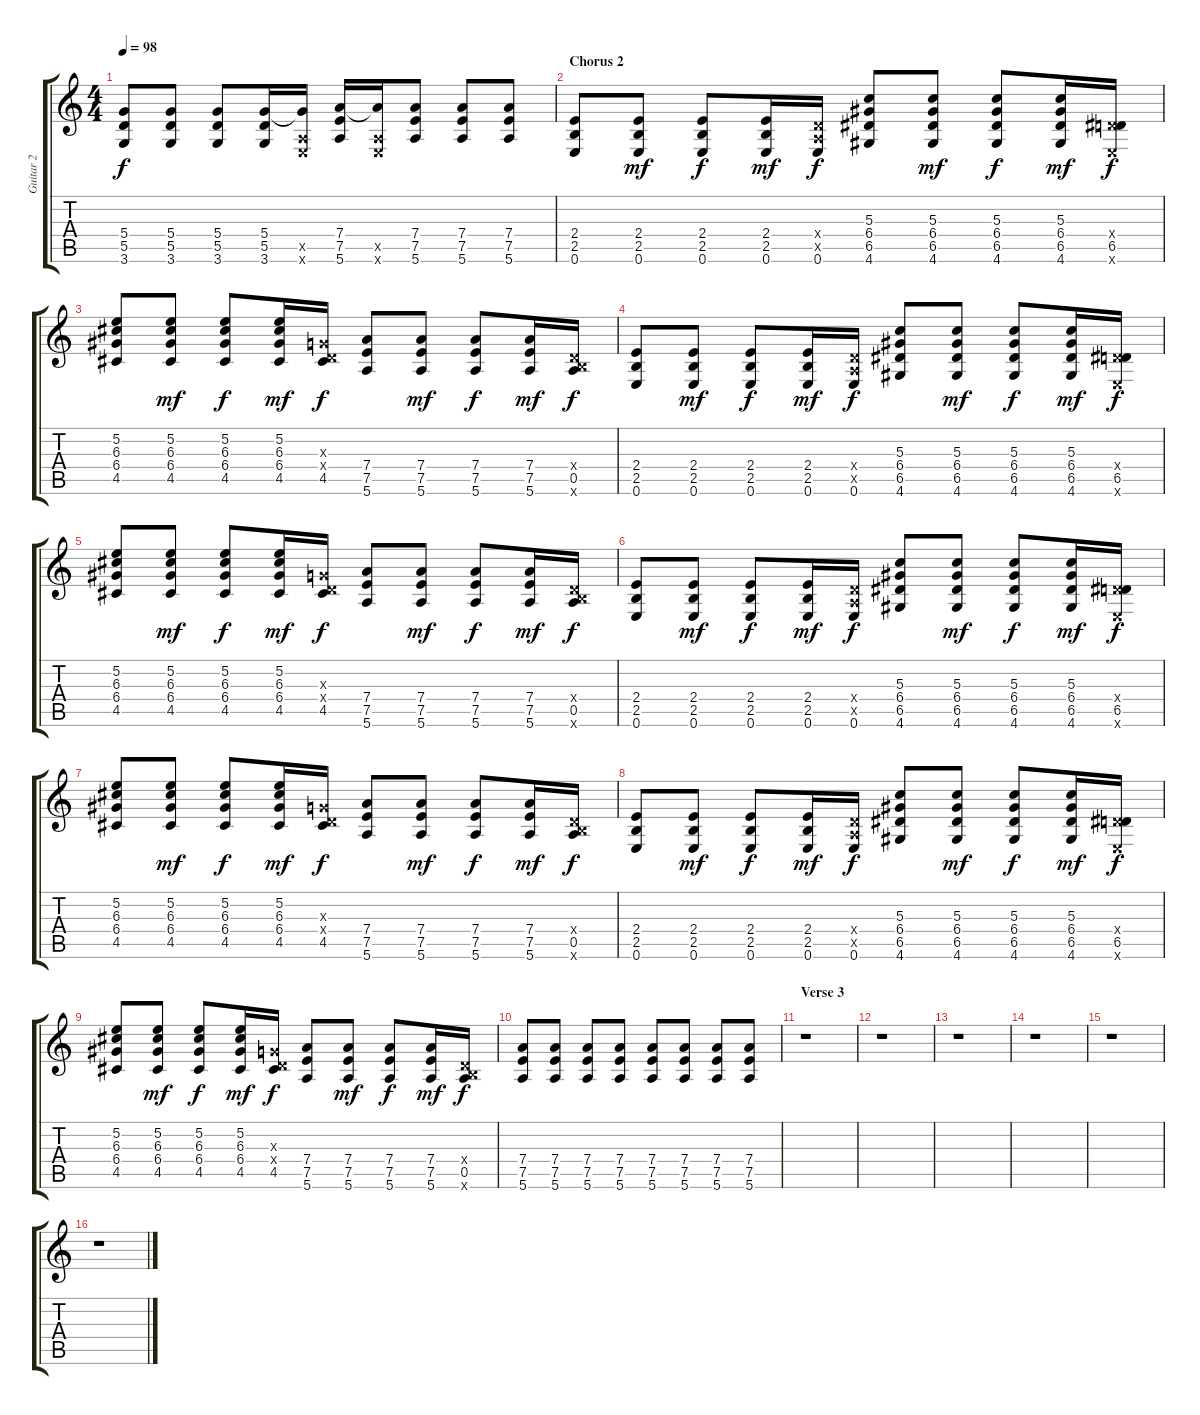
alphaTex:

\track ("Guitar 2" "Guitar 2") {instrument distortionguitar}
\staff {score tabs}
\tuning (E4 B3 G3 D3 A2 E2) {hide}
\ts (4 4)
\tempo 98
\clef g2
\ks c
(5.4 5.5 3.6).8{dy f} (5.4 5.5 3.6).8 (5.4 5.5 3.6).8 (5.4 5.5 3.6).16 (5.4{t} 0.5{x} 0.6{x}).16 (7.4 7.5 5.6).16 (7.4{t} 0.5{x} 0.6{x}).16 (7.4 7.5 5.6).8 (7.4 7.5 5.6).8 (7.4 7.5 5.6).8 |
\section ("" "Chorus 2")
(2.4 2.5 0.6).8{volume 14} (2.4 2.5 0.6).8{dy mf} (2.4 2.5 0.6).8{dy f} (2.4 2.5 0.6).16{dy mf} (0.4{x} 0.5{x} 0.6).16{dy f} (5.3 6.4 6.5 4.6).8 (5.3 6.4 6.5 4.6).8{dy mf} (5.3 6.4 6.5 4.6).8{dy f} (5.3 6.4 6.5 4.6).16{dy mf} (0.4{x} 6.5 0.6{x}).16{dy f} |
(5.2 6.3 6.4 4.5).8 (5.2 6.3 6.4 4.5).8{dy mf} (5.2 6.3 6.4 4.5).8{dy f} (5.2 6.3 6.4 4.5).16{dy mf} (0.3{x} 0.4{x} 4.5).16{dy f} (7.4 7.5 5.6).8 (7.4 7.5 5.6).8{dy mf} (7.4 7.5 5.6).8{dy f} (7.4 7.5 5.6).16{dy mf} (0.4{x} 0.5 7.6{x}).16{dy f} |
(2.4 2.5 0.6).8 (2.4 2.5 0.6).8{dy mf} (2.4 2.5 0.6).8{dy f} (2.4 2.5 0.6).16{dy mf} (0.4{x} 0.5{x} 0.6).16{dy f} (5.3 6.4 6.5 4.6).8 (5.3 6.4 6.5 4.6).8{dy mf} (5.3 6.4 6.5 4.6).8{dy f} (5.3 6.4 6.5 4.6).16{dy mf} (0.4{x} 6.5 0.6{x}).16{dy f} |
(5.2 6.3 6.4 4.5).8 (5.2 6.3 6.4 4.5).8{dy mf} (5.2 6.3 6.4 4.5).8{dy f} (5.2 6.3 6.4 4.5).16{dy mf} (0.3{x} 0.4{x} 4.5).16{dy f} (7.4 7.5 5.6).8 (7.4 7.5 5.6).8{dy mf} (7.4 7.5 5.6).8{dy f} (7.4 7.5 5.6).16{dy mf} (0.4{x} 0.5 7.6{x}).16{dy f} |
(2.4 2.5 0.6).8 (2.4 2.5 0.6).8{dy mf} (2.4 2.5 0.6).8{dy f} (2.4 2.5 0.6).16{dy mf} (0.4{x} 0.5{x} 0.6).16{dy f} (5.3 6.4 6.5 4.6).8 (5.3 6.4 6.5 4.6).8{dy mf} (5.3 6.4 6.5 4.6).8{dy f} (5.3 6.4 6.5 4.6).16{dy mf} (0.4{x} 6.5 0.6{x}).16{dy f} |
(5.2 6.3 6.4 4.5).8 (5.2 6.3 6.4 4.5).8{dy mf} (5.2 6.3 6.4 4.5).8{dy f} (5.2 6.3 6.4 4.5).16{dy mf} (0.3{x} 0.4{x} 4.5).16{dy f} (7.4 7.5 5.6).8 (7.4 7.5 5.6).8{dy mf} (7.4 7.5 5.6).8{dy f} (7.4 7.5 5.6).16{dy mf} (0.4{x} 0.5 7.6{x}).16{dy f} |
(2.4 2.5 0.6).8 (2.4 2.5 0.6).8{dy mf} (2.4 2.5 0.6).8{dy f} (2.4 2.5 0.6).16{dy mf} (0.4{x} 0.5{x} 0.6).16{dy f} (5.3 6.4 6.5 4.6).8 (5.3 6.4 6.5 4.6).8{dy mf} (5.3 6.4 6.5 4.6).8{dy f} (5.3 6.4 6.5 4.6).16{dy mf} (0.4{x} 6.5 0.6{x}).16{dy f} |
(5.2 6.3 6.4 4.5).8 (5.2 6.3 6.4 4.5).8{dy mf} (5.2 6.3 6.4 4.5).8{dy f} (5.2 6.3 6.4 4.5).16{dy mf} (0.3{x} 0.4{x} 4.5).16{dy f} (7.4 7.5 5.6).8 (7.4 7.5 5.6).8{dy mf} (7.4 7.5 5.6).8{dy f} (7.4 7.5 5.6).16{dy mf} (0.4{x} 0.5 7.6{x}).16{dy f} |
(7.4 7.5 5.6).8 (7.4 7.5 5.6).8 (7.4 7.5 5.6).8 (7.4 7.5 5.6).8 (7.4 7.5 5.6).8 (7.4 7.5 5.6).8 (7.4 7.5 5.6).8 (7.4 7.5 5.6).8 |
\section ("" "Verse 3")
r.1 |
r.1 |
r.1 |
r.1 |
r.1 |
r.1
